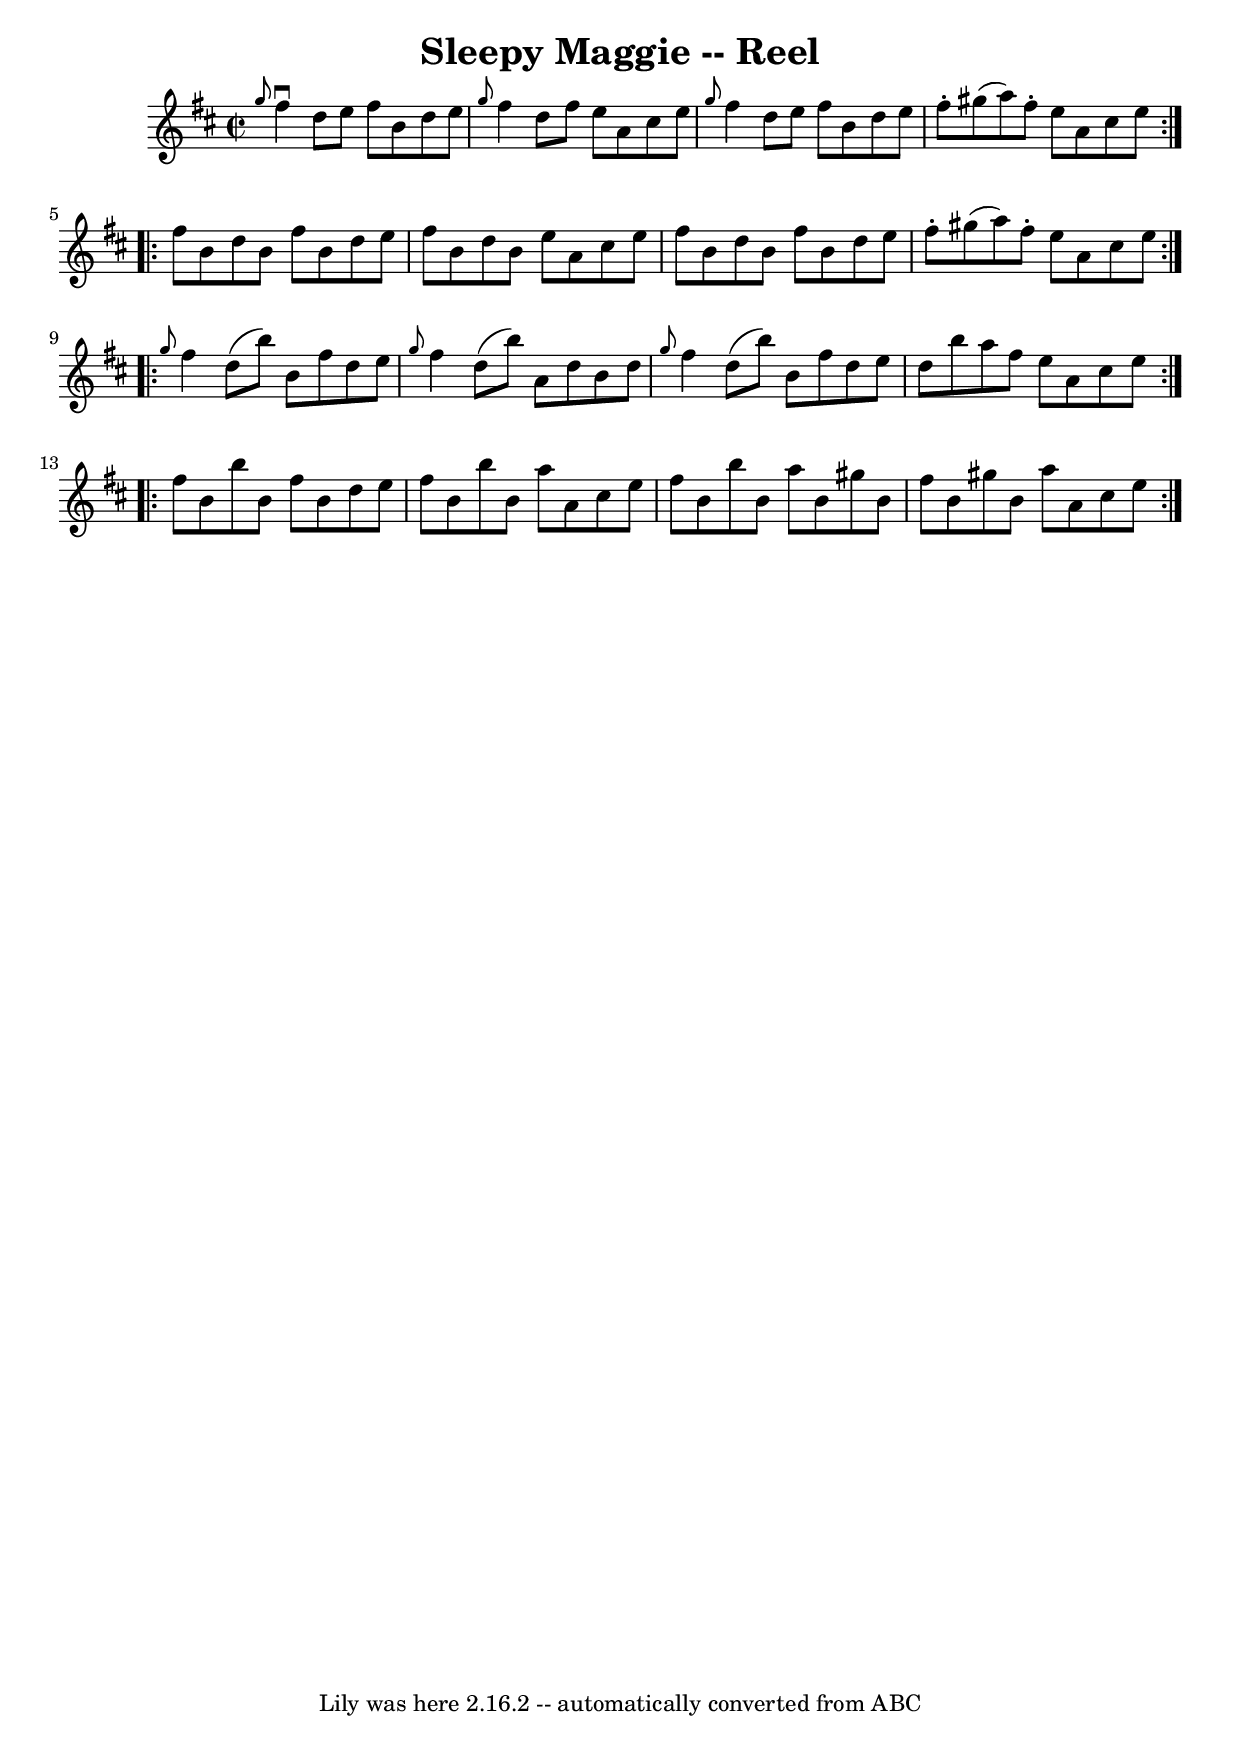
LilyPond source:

\version "2.16.2"
\include "Mammoth.ily"
\header {
	%% book = "Ryan's Mammoth Collection"
	crossRefNumber = "1"
	footnotes = "\\\\145"
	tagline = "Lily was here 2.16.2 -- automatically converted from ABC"
	title = "Sleepy Maggie -- Reel"
}
voicedefault =  {


\repeat volta 2 {
\override Staff.TimeSignature #'style = #'C
 \time 2/2 
\key b \minor   \grace { g''8  } fis''4^\downbow d''8    
e''8 fis''8 b'8 d''8 e''8    |
 \grace { g''8  } fis''4  
 d''8 fis''8 e''8 a'8 cis''8 e''8    |
 \grace { g''8  
} fis''4 d''8 e''8 fis''8 b'8 d''8 e''8    |
   
fis''8 -. gis''8 (a''8) fis''8 -. e''8 a'8 cis''8 e''8    
} \repeat volta 2 { fis''8 b'8 d''8 b'8 fis''8 b'8 d''8   
 e''8    |
 fis''8 b'8 d''8 b'8 e''8 a'8 cis''8    
e''8    |
 fis''8 b'8 d''8 b'8 fis''8 b'8 d''8    
e''8    |
 fis''8 -. gis''8 (a''8) fis''8 -. e''8 a'8    
cis''8 e''8    } \repeat volta 2 {     \grace { g''8  } fis''4 d''8 
(b''8) b'8 fis''8 d''8 e''8    |
 \grace { g''8  }   
fis''4 d''8 (b''8) a'8 d''8 b'8 d''8    |
 \grace {   
 g''8  } fis''4 d''8 (b''8) b'8 fis''8 d''8 e''8    
|
 d''8 b''8 a''8 fis''8 e''8 a'8 cis''8 e''8    
} \repeat volta 2 { fis''8 b'8 b''8 b'8 fis''8 b'8 d''8   
 e''8    |
 fis''8 b'8 b''8 b'8 a''8 a'8 cis''8    
e''8    |
 fis''8 b'8 b''8 b'8 a''8 b'8 gis''8 b'8 
   |
 fis''8 b'8 gis''8 b'8 a''8 a'8 cis''8 e''8   
 }   
}

\score{
    <<

	\context Staff="default"
	{
	    \voicedefault 
	}

    >>
	\layout {
	}
	\midi {}
}
